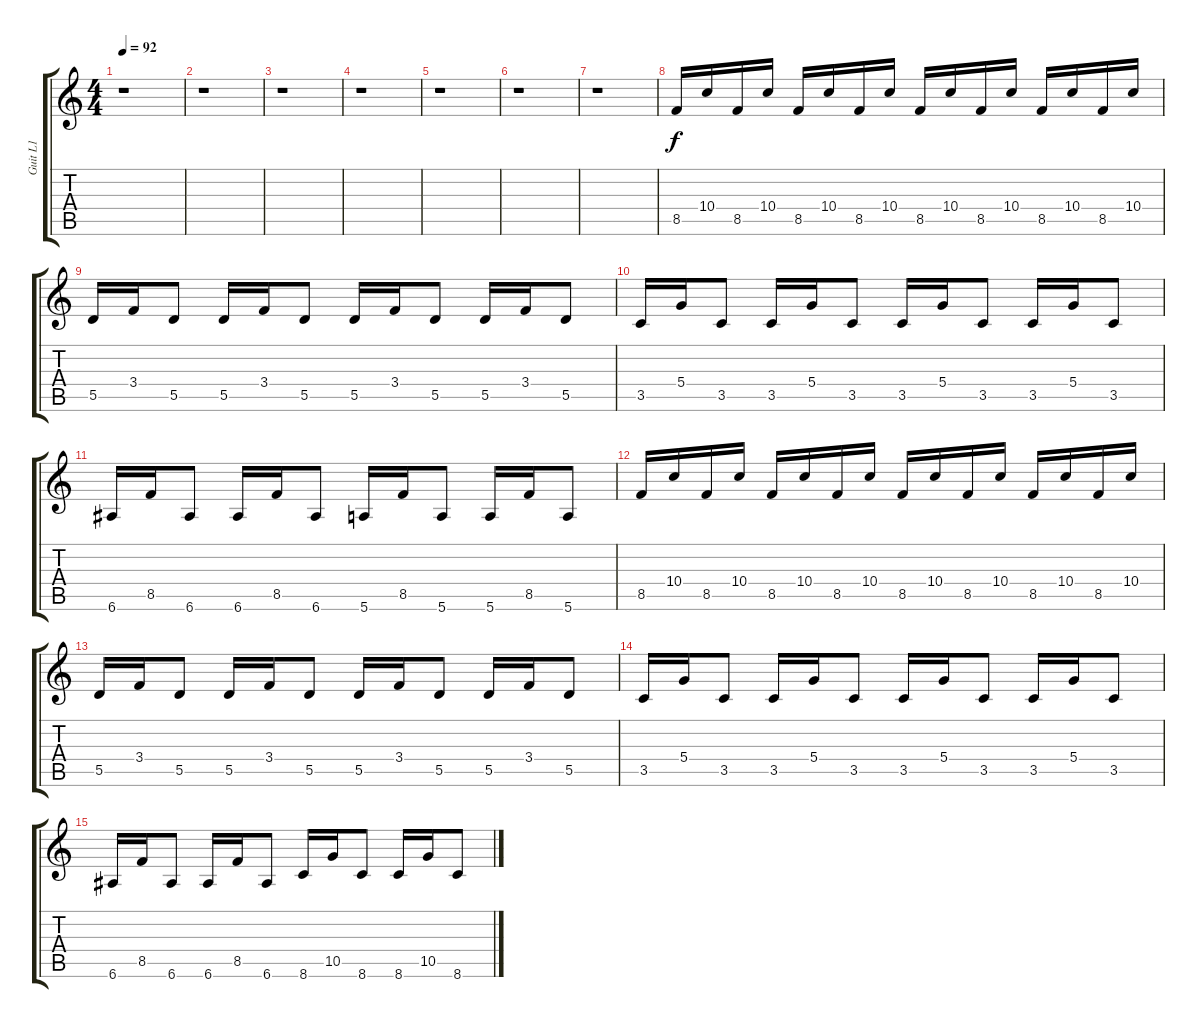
\track ("Guit L1" "Guit L1") {instrument electricguitarjazz}
\staff {score tabs}
\tuning (E4 B3 G3 D3 A2 E2) {hide}
\ts (4 4)
\tempo 92
\clef g2
\ks c
r.1{dy f instrument electricguitarjazz} |
r.1 |
r.1 |
r.1 |
r.1 |
r.1 |
r.1 |
8.5.16 10.4.16 8.5.16 10.4.16 8.5.16 10.4.16 8.5.16 10.4.16 8.5.16 10.4.16 8.5.16 10.4.16 8.5.16 10.4.16 8.5.16 10.4.16 |
5.5.16 3.4.16 5.5.8 5.5.16 3.4.16 5.5.8 5.5.16 3.4.16 5.5.8 5.5.16 3.4.16 5.5.8 |
3.5.16 5.4.16 3.5.8 3.5.16 5.4.16 3.5.8 3.5.16 5.4.16 3.5.8 3.5.16 5.4.16 3.5.8 |
6.6.16 8.5.16 6.6.8 6.6.16 8.5.16 6.6.8 5.6.16 8.5.16 5.6.8 5.6.16 8.5.16 5.6.8 |
8.5.16 10.4.16 8.5.16 10.4.16 8.5.16 10.4.16 8.5.16 10.4.16 8.5.16 10.4.16 8.5.16 10.4.16 8.5.16 10.4.16 8.5.16 10.4.16 |
5.5.16 3.4.16 5.5.8 5.5.16 3.4.16 5.5.8 5.5.16 3.4.16 5.5.8 5.5.16 3.4.16 5.5.8 |
3.5.16 5.4.16 3.5.8 3.5.16 5.4.16 3.5.8 3.5.16 5.4.16 3.5.8 3.5.16 5.4.16 3.5.8 |
6.6.16 8.5.16 6.6.8 6.6.16 8.5.16 6.6.8 8.6.16 10.5.16 8.6.8 8.6.16 10.5.16 8.6.8
